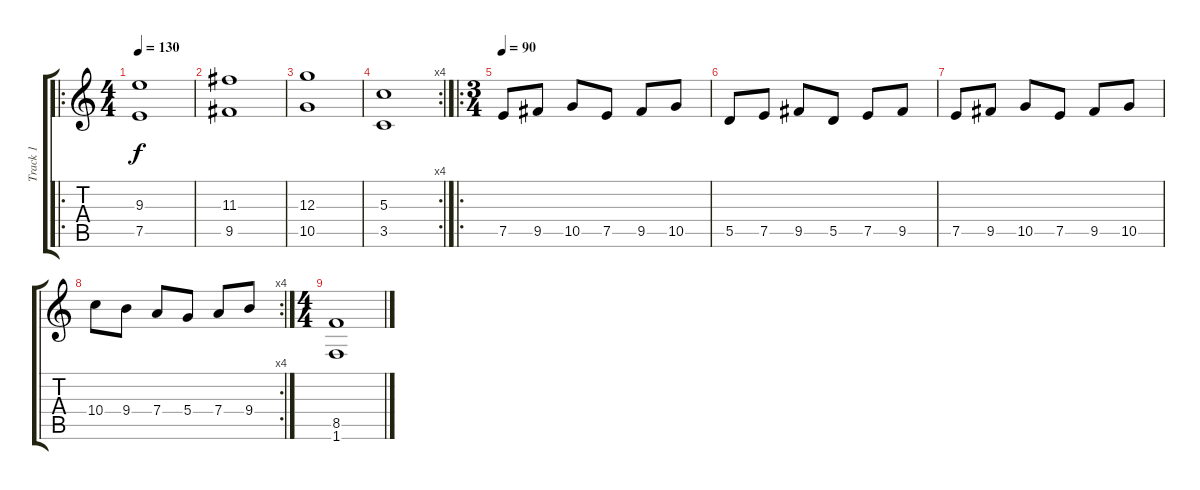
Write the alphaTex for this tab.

\track ("Track 1" "Track 1") {instrument distortionguitar}
\staff {score tabs}
\tuning (E4 B3 G3 D3 A2 E2) {hide}
\ro
\ts (4 4)
\tempo 130
\clef g2
\ks c
(9.3 7.5).1{dy f} |
(11.3 9.5).1 |
(12.3 10.5).1 |
\rc 4
(5.3 3.5).1 |
\ro
\ts (3 4)
\tempo 90
7.5.8 9.5.8 10.5.8 7.5.8 9.5.8 10.5.8 |
5.5.8 7.5.8 9.5.8 5.5.8 7.5.8 9.5.8 |
7.5.8 9.5.8 10.5.8 7.5.8 9.5.8 10.5.8 |
\rc 4
10.4.8 9.4.8 7.4.8 5.4.8 7.4.8 9.4.8 |
\ts (4 4)
(8.5 1.6).1
